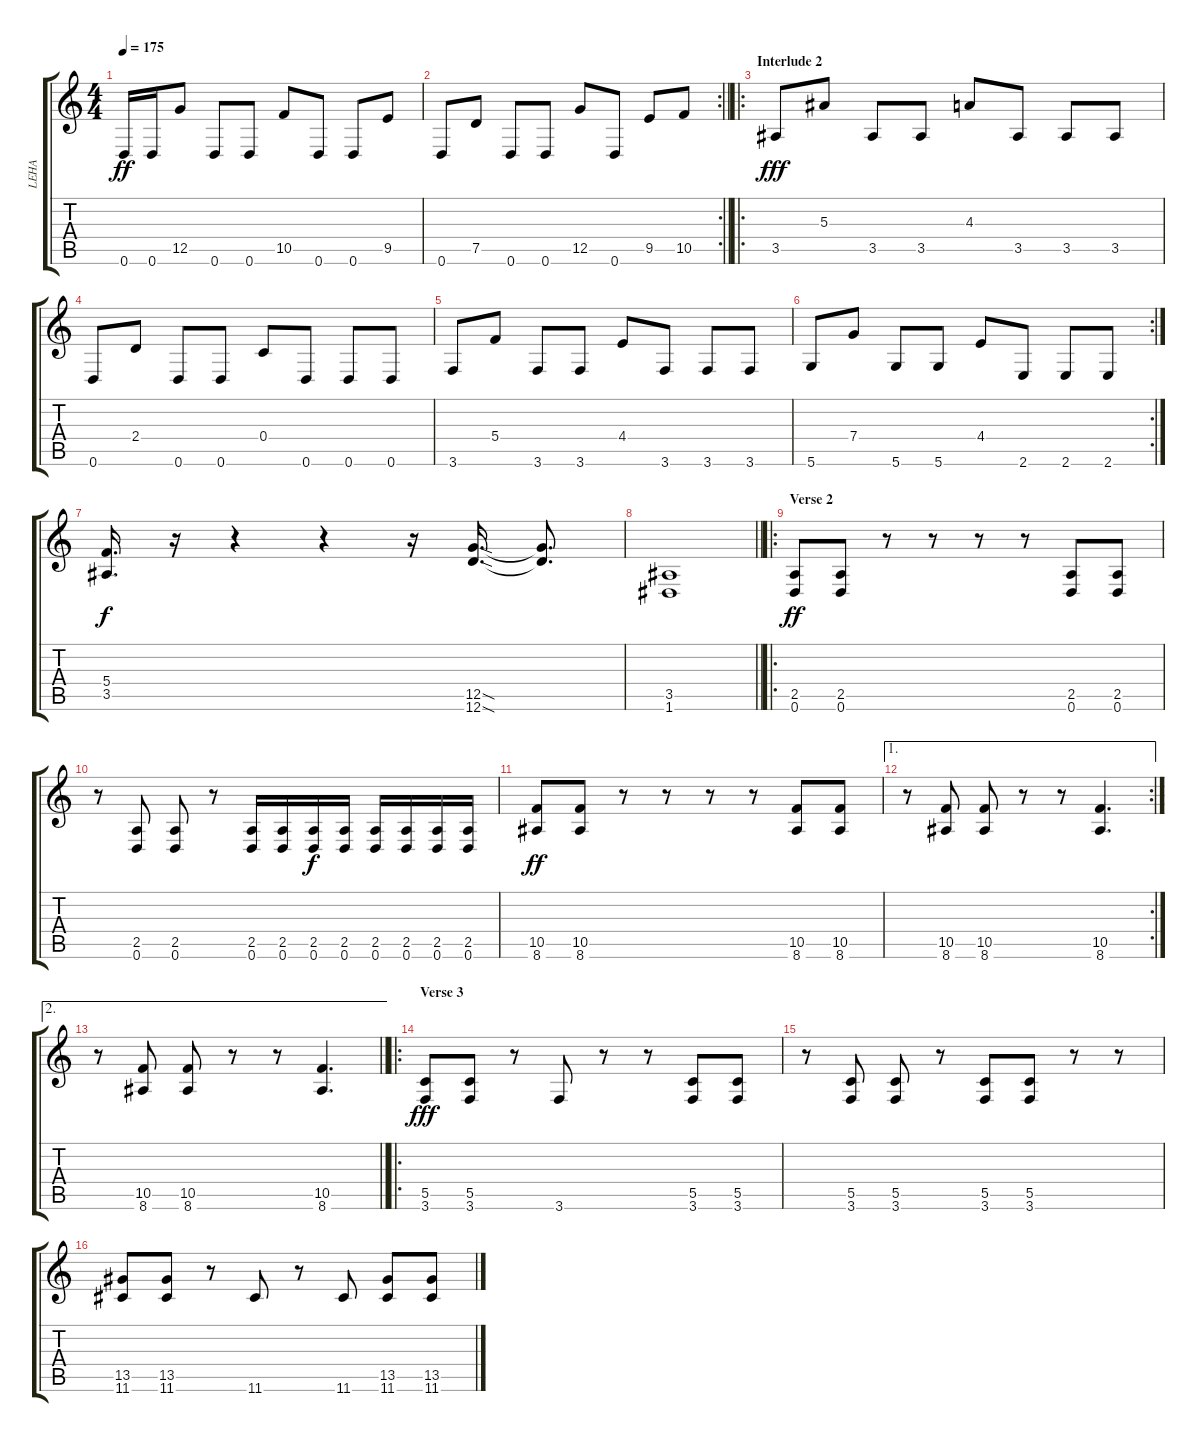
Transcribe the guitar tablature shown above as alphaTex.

\track ("LEHA" "LEHA") {instrument distortionguitar}
\staff {score tabs}
\tuning (D4 A3 F3 C3 G2 D2) {hide}
\ts (4 4)
\tempo 175
\clef g2
\ks c
0.6.16{dy ff} 0.6.16 12.5.8 0.6.8 0.6.8 10.5.8 0.6.8 0.6.8 9.5.8 |
\rc 2
\barLineRight lightlight
0.6.8 7.5.8 0.6.8 0.6.8 12.5.8 0.6.8 9.5.8 10.5.8 |
\ro
\section ("" "Interlude 2")
3.5.8{dy fff} 5.3.8 3.5.8 3.5.8 4.3.8 3.5.8 3.5.8 3.5.8 |
0.6.8 2.4.8 0.6.8 0.6.8 0.4.8 0.6.8 0.6.8 0.6.8 |
3.6.8 5.4.8 3.6.8 3.6.8 4.4.8 3.6.8 3.6.8 3.6.8 |
\rc 2
5.6.8 7.4.8 5.6.8 5.6.8 4.4.8 2.6.8 2.6.8 2.6.8 |
(5.4 3.5).16{d dy f} r.16 r.4 r.4 r.16 (12.5{sod} 12.6{sod}).16{d} (12.5{t} 12.6{t}).8{d} |
\barLineRight lightlight
(3.5 1.6).1 |
\ro
\section ("" "Verse 2")
(2.5 0.6).8{dy ff} (2.5 0.6).8 r.8 r.8 r.8 r.8 (2.5 0.6).8 (2.5 0.6).8 |
r.8 (2.5 0.6).8 (2.5 0.6).8 r.8 (2.5 0.6).16 (2.5 0.6).16 (2.5 0.6).16{dy f} (2.5 0.6).16 (2.5 0.6).16 (2.5 0.6).16 (2.5 0.6).16 (2.5 0.6).16 |
(10.5 8.6).8{dy ff} (10.5 8.6).8 r.8 r.8 r.8 r.8 (10.5 8.6).8 (10.5 8.6).8 |
\ae 1
\rc 2
r.8 (10.5 8.6).8 (10.5 8.6).8 r.8 r.8 (10.5 8.6).4{d} |
\ae 2
\barLineRight lightlight
r.8 (10.5 8.6).8 (10.5 8.6).8 r.8 r.8 (10.5 8.6).4{d} |
\ro
\section ("" "Verse 3 ")
(5.5 3.6).8{dy fff} (5.5 3.6).8 r.8 3.6.8 r.8 r.8 (5.5 3.6).8 (5.5 3.6).8 |
r.8 (5.5 3.6).8 (5.5 3.6).8 r.8 (5.5 3.6).8 (5.5 3.6).8 r.8 r.8 |
(13.5 11.6).8 (13.5 11.6).8 r.8 11.6.8 r.8 11.6.8 (13.5 11.6).8 (13.5 11.6).8
